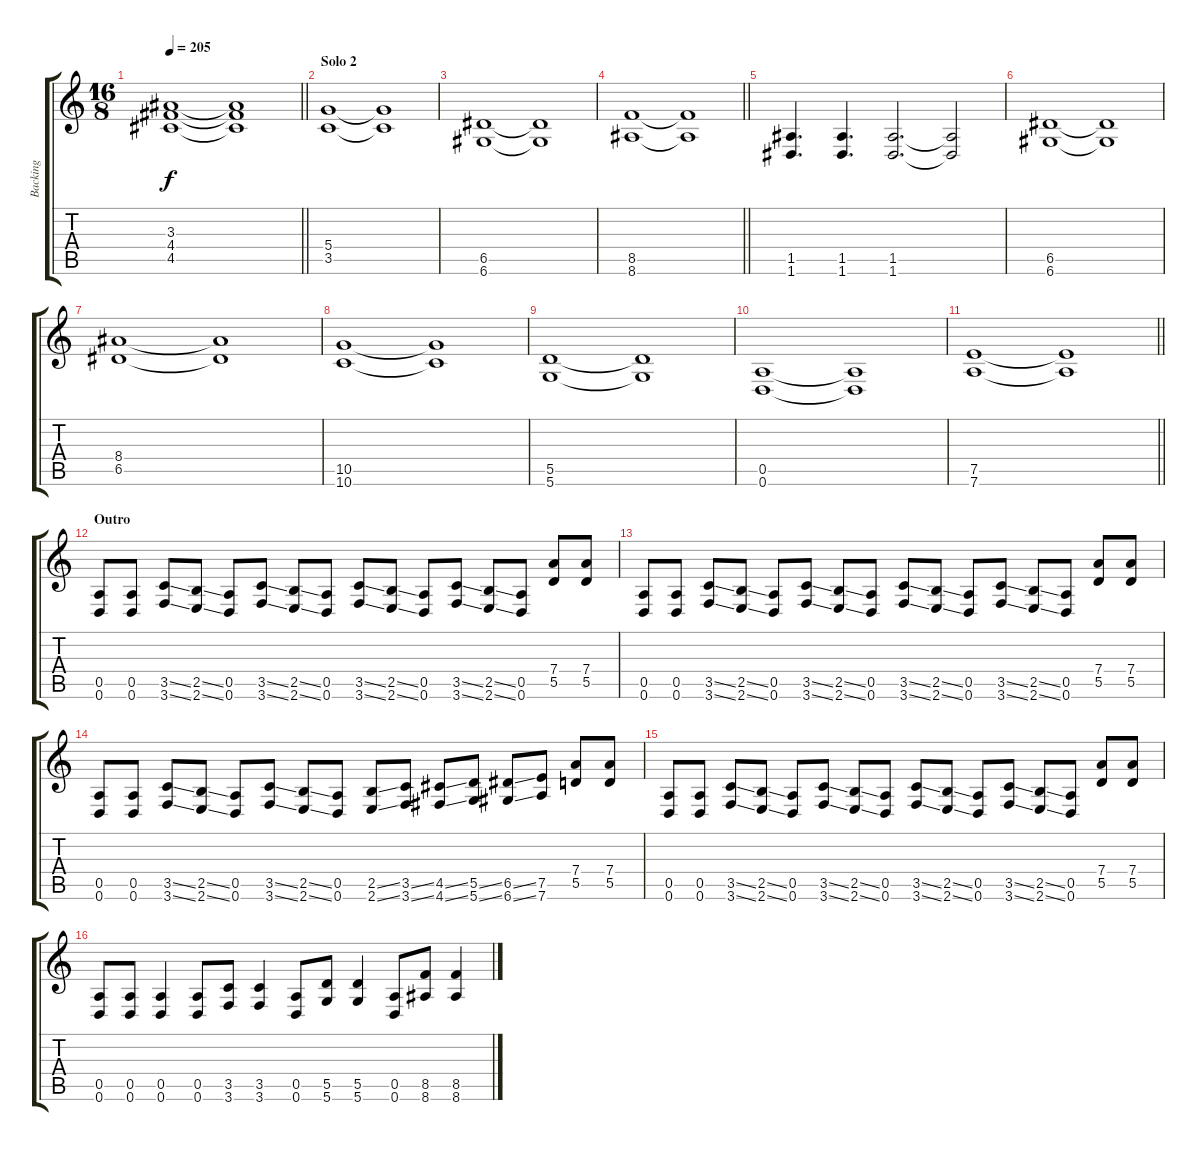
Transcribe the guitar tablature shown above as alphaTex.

\track ("Backing" "Backing") {instrument distortionguitar}
\staff {score tabs}
\tuning (E4 B3 G3 D3 A2 D2) {hide}
\ts (16 8)
\tempo 205
\clef g2
\barLineRight lightlight
\ks c
(3.3 4.4 4.5).1{dy f} (3.3{t} 4.4{t} 4.5{t}).1 |
\section ("" "Solo 2")
(5.4 3.5).1 (5.4{t} 3.5{t}).1 |
(6.5 6.6).1 (6.5{t} 6.6{t}).1 |
\barLineRight lightlight
(8.5 8.6).1 (8.5{t} 8.6{t}).1 |
(1.5 1.6).4{d} (1.5 1.6).4{d} (1.5 1.6).2{d} (1.5{t} 1.6{t}).2 |
(6.5 6.6).1 (6.5{t} 6.6{t}).1 |
(8.4 6.5).1 (8.4{t} 6.5{t}).1 |
(10.5 10.6).1 (10.5{t} 10.6{t}).1 |
(5.5 5.6).1 (5.5{t} 5.6{t}).1 |
(0.5 0.6).1 (0.5{t} 0.6{t}).1 |
\barLineRight lightlight
(7.5 7.6).1 (7.5{t} 7.6{t}).1 |
\section ("" "Outro")
(0.5 0.6).8 (0.5 0.6).8 (3.5{ss} 3.6{ss}).8 (2.5{ss} 2.6{ss}).8 (0.5 0.6).8 (3.5{ss} 3.6{ss}).8 (2.5{ss} 2.6{ss}).8 (0.5 0.6).8 (3.5{ss} 3.6{ss}).8 (2.5{ss} 2.6{ss}).8 (0.5 0.6).8 (3.5{ss} 3.6{ss}).8 (2.5{ss} 2.6{ss}).8 (0.5 0.6).8 (7.4 5.5).8 (7.4 5.5).8 |
(0.5 0.6).8 (0.5 0.6).8 (3.5{ss} 3.6{ss}).8 (2.5{ss} 2.6{ss}).8 (0.5 0.6).8 (3.5{ss} 3.6{ss}).8 (2.5{ss} 2.6{ss}).8 (0.5 0.6).8 (3.5{ss} 3.6{ss}).8 (2.5{ss} 2.6{ss}).8 (0.5 0.6).8 (3.5{ss} 3.6{ss}).8 (2.5{ss} 2.6{ss}).8 (0.5 0.6).8 (7.4 5.5).8 (7.4 5.5).8 |
(0.5 0.6).8 (0.5 0.6).8 (3.5{ss} 3.6{ss}).8 (2.5{ss} 2.6{ss}).8 (0.5 0.6).8 (3.5{ss} 3.6{ss}).8 (2.5{ss} 2.6{ss}).8 (0.5 0.6).8 (2.5{ss} 2.6{ss}).8 (3.5{ss} 3.6{ss}).8 (4.5{ss} 4.6{ss}).8 (5.5{ss} 5.6{ss}).8 (6.5{ss} 6.6{ss}).8 (7.5 7.6).8 (7.4 5.5).8 (7.4 5.5).8 |
(0.5 0.6).8 (0.5 0.6).8 (3.5{ss} 3.6{ss}).8 (2.5{ss} 2.6{ss}).8 (0.5 0.6).8 (3.5{ss} 3.6{ss}).8 (2.5{ss} 2.6{ss}).8 (0.5 0.6).8 (3.5{ss} 3.6{ss}).8 (2.5{ss} 2.6{ss}).8 (0.5 0.6).8 (3.5{ss} 3.6{ss}).8 (2.5{ss} 2.6{ss}).8 (0.5 0.6).8 (7.4 5.5).8 (7.4 5.5).8 |
(0.5 0.6).8 (0.5 0.6).8 (0.5 0.6).4 (0.5 0.6).8 (3.5 3.6).8 (3.5 3.6).4 (0.5 0.6).8 (5.5 5.6).8 (5.5 5.6).4 (0.5 0.6).8 (8.5 8.6).8 (8.5 8.6).4
